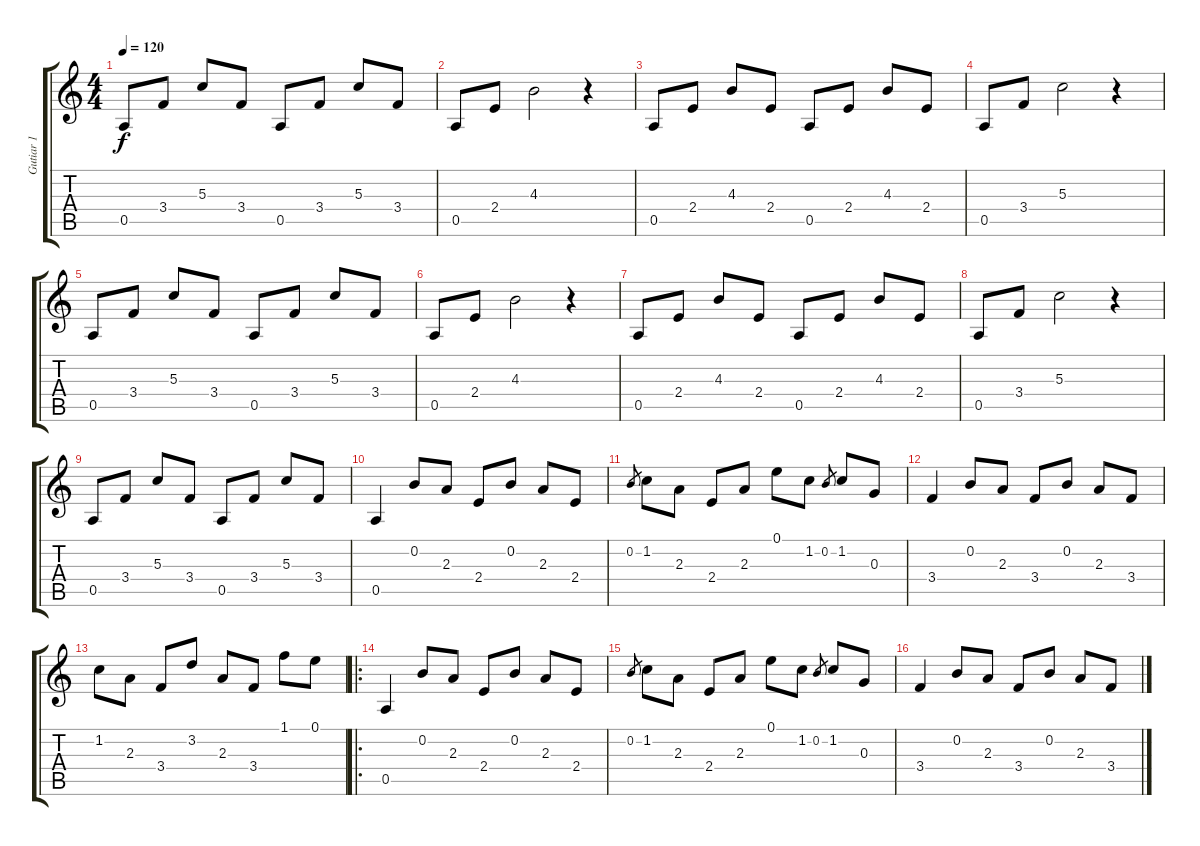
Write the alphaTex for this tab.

\track ("Gutiar 1" "Gutiar 1") {instrument acousticguitarnylon}
\staff {score tabs}
\tuning (E4 B3 G3 D3 A2 E2) {hide}
\ts (4 4)
\tempo 120
\clef g2
\ks c
0.5.8{dy f} 3.4.8 5.3.8 3.4.8 0.5.8 3.4.8 5.3.8 3.4.8 |
0.5.8 2.4.8 4.3.2 r.4 |
0.5.8 2.4.8 4.3.8 2.4.8 0.5.8 2.4.8 4.3.8 2.4.8 |
0.5.8 3.4.8 5.3.2 r.4 |
0.5.8 3.4.8 5.3.8 3.4.8 0.5.8 3.4.8 5.3.8 3.4.8 |
0.5.8 2.4.8 4.3.2 r.4 |
0.5.8 2.4.8 4.3.8 2.4.8 0.5.8 2.4.8 4.3.8 2.4.8 |
0.5.8 3.4.8 5.3.2 r.4 |
0.5.8 3.4.8 5.3.8 3.4.8 0.5.8 3.4.8 5.3.8 3.4.8 |
0.5.4 0.2.8 2.3.8 2.4.8 0.2.8 2.3.8 2.4.8 |
0.2.8{gr} 1.2.8 2.3.8 2.4.8 2.3.8 0.1.8 1.2.8 0.2.8{gr} 1.2.8 0.3.8 |
3.4.4 0.2.8 2.3.8 3.4.8 0.2.8 2.3.8 3.4.8 |
1.2.8 2.3.8 3.4.8 3.2.8 2.3.8 3.4.8 1.1.8 0.1.8 |
\ro
0.5.4 0.2.8 2.3.8 2.4.8 0.2.8 2.3.8 2.4.8 |
0.2.8{gr} 1.2.8 2.3.8 2.4.8 2.3.8 0.1.8 1.2.8 0.2.8{gr} 1.2.8 0.3.8 |
3.4.4 0.2.8 2.3.8 3.4.8 0.2.8 2.3.8 3.4.8
